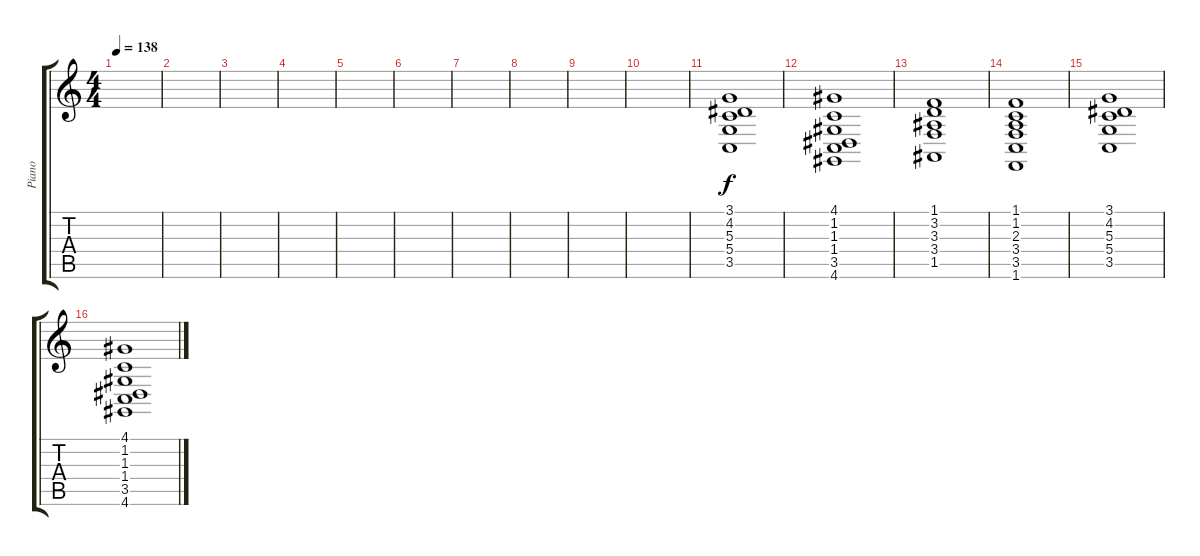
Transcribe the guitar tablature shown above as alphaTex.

\track ("Piano" "Piano") {instrument brightacousticpiano}
\staff {score tabs}
\tuning (E4 B3 G3 D3 A2 E2) {hide}
\ts (4 4)
\tempo 138
\clef g2
\ks c
|
|
|
|
|
|
|
|
|
|
(3.1 4.2 5.3 5.4 3.5).1 |
(4.1 1.2 1.3 1.4 3.5 4.6).1 |
(1.1 3.2 3.3 3.4 1.5).1 |
(1.1 1.2 2.3 3.4 3.5 1.6).1 |
(3.1 4.2 5.3 5.4 3.5).1 |
(4.1 1.2 1.3 1.4 3.5 4.6).1
